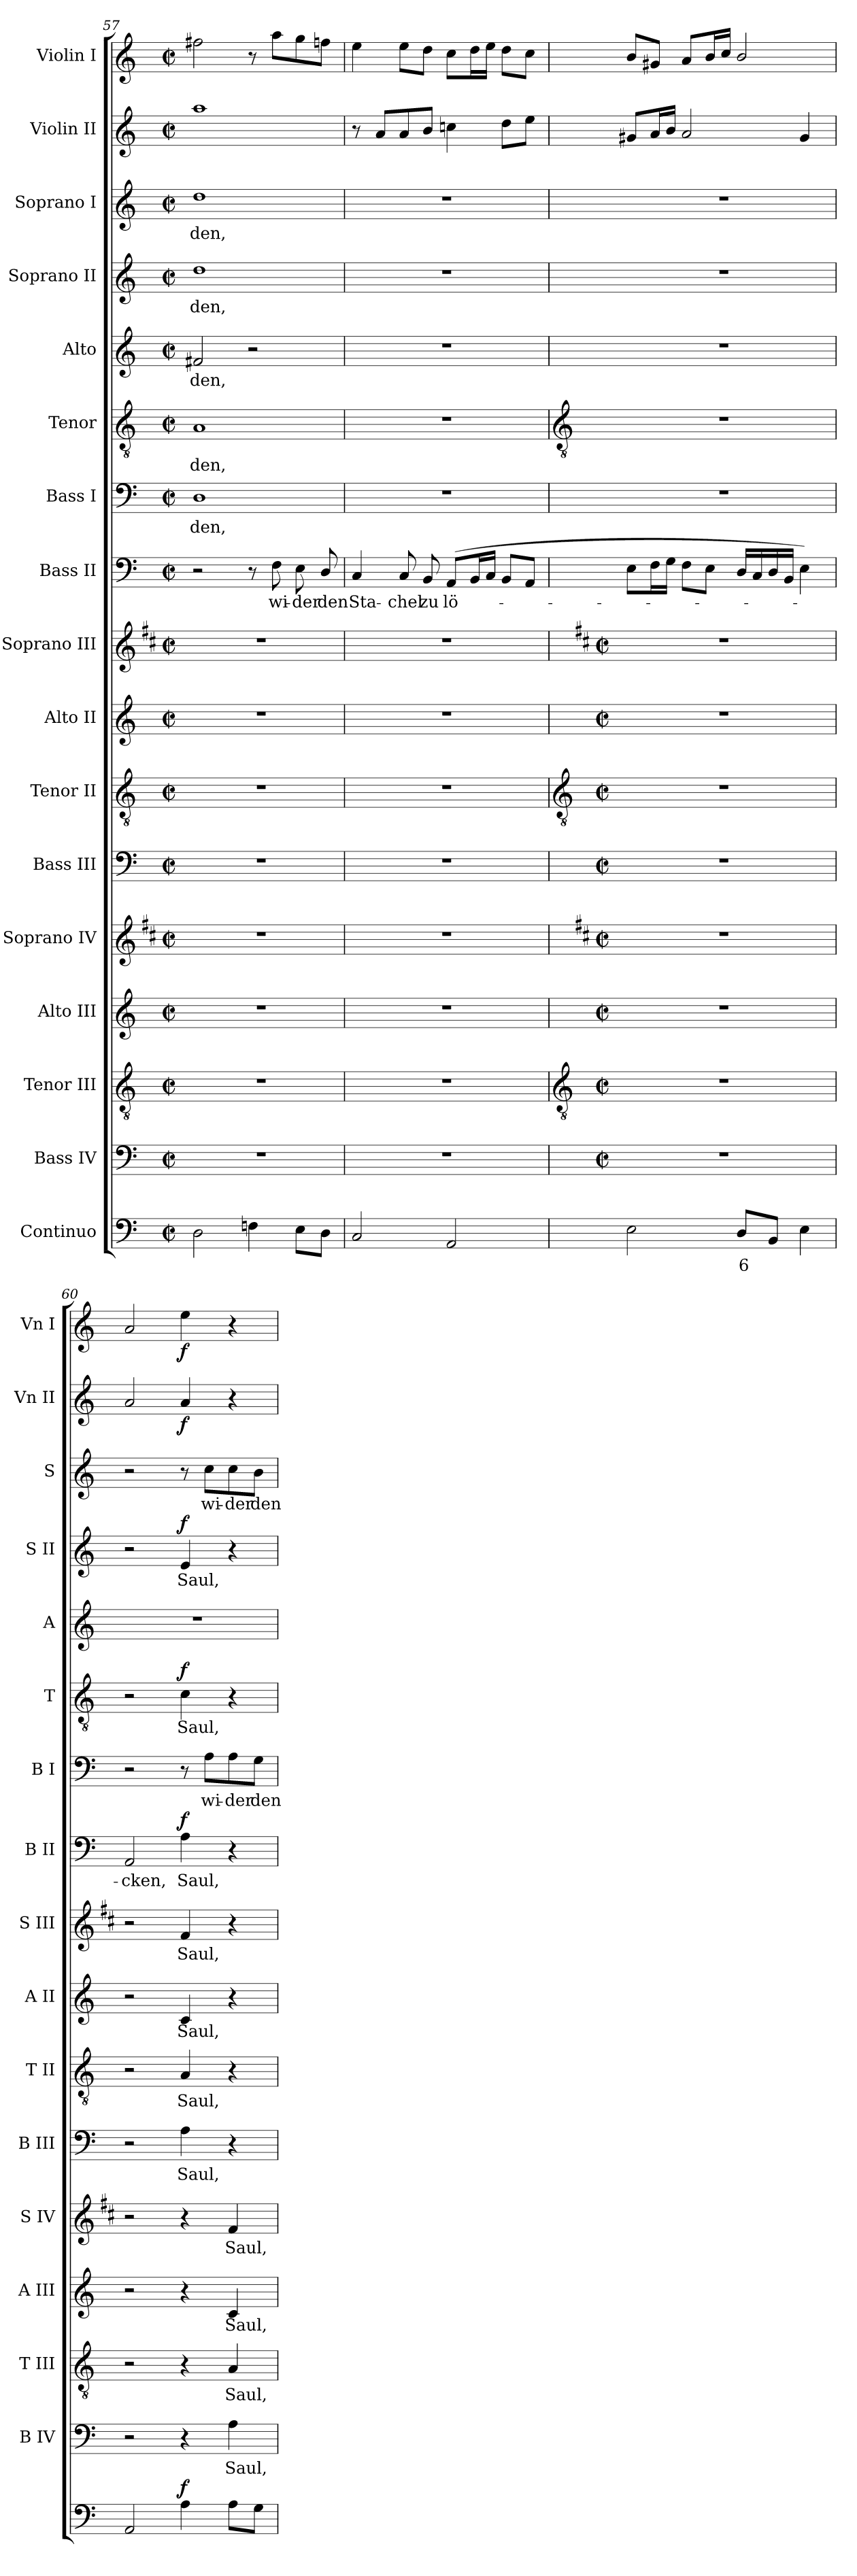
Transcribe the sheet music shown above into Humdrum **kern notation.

**kern	**text	**dynam	**kern	**text	**kern	**text	**kern	**text	**kern	**text	**kern	**text	**kern	**text	**kern	**text	**kern	**text	**kern	**text	**dynam	**kern	**text	**kern	**text	**dynam	**kern	**text	**kern	**text	**dynam	**kern	**text	**kern	**dynam	**kern	**dynam
*part17	*part17	*part17	*part16	*part16	*part15	*part15	*part14	*part14	*part13	*part13	*part12	*part12	*part11	*part11	*part10	*part10	*part9	*part9	*part8	*part8	*part8	*part7	*part7	*part6	*part6	*part6	*part5	*part5	*part4	*part4	*part4	*part3	*part3	*part2	*part2	*part1	*part1
*staff17	*staff17	*staff17	*staff16	*staff16	*staff15	*staff15	*staff14	*staff14	*staff13	*staff13	*staff12	*staff12	*staff11	*staff11	*staff10	*staff10	*staff9	*staff9	*staff8	*staff8	*staff8	*staff7	*staff7	*staff6	*staff6	*staff6	*staff5	*staff5	*staff4	*staff4	*staff4	*staff3	*staff3	*staff2	*staff2	*staff1	*staff1
*I"Continuo	*	*	*I"Bass IV	*	*I"Tenor III	*	*I"Alto III	*	*I"Soprano IV	*	*I"Bass III	*	*I"Tenor II	*	*I"Alto II	*	*I"Soprano III	*	*I"Bass II	*	*	*I"Bass I	*	*I"Tenor	*	*	*I"Alto	*	*I"Soprano II	*	*	*I"Soprano I	*	*I"Violin II	*	*I"Violin I	*
*	*	*	*I'B IV	*	*I'T III	*	*I'A III	*	*I'S IV	*	*I'B III	*	*I'T II	*	*I'A II	*	*I'S III	*	*I'B II	*	*	*I'B I	*	*I'T	*	*	*I'A	*	*I'S II	*	*	*I'S	*	*I'Vn II	*	*I'Vn I	*
*clefF4	*	*	*clefF4	*	*clefGv2	*	*clefG2	*	*clefG2	*	*clefF4	*	*clefGv2	*	*clefG2	*	*clefG2	*	*clefF4	*	*	*clefF4	*	*clefGv2	*	*	*clefG2	*	*clefG2	*	*	*clefG2	*	*clefG2	*	*clefG2	*
*	*	*	*	*	*	*	*	*	*ITrd1c2	*	*	*	*	*	*	*	*ITrd1c2	*	*	*	*	*	*	*	*	*	*	*	*	*	*	*	*	*	*	*	*
*k[]	*	*	*k[]	*	*k[]	*	*k[]	*	*k[]	*	*k[]	*	*k[]	*	*k[]	*	*k[]	*	*k[]	*	*	*k[]	*	*k[]	*	*	*k[]	*	*k[]	*	*	*k[]	*	*k[]	*	*k[]	*
*C:	*	*	*C:	*	*C:	*	*C:	*	*C:	*	*C:	*	*C:	*	*C:	*	*C:	*	*C:	*	*	*C:	*	*C:	*	*	*C:	*	*C:	*	*	*C:	*	*C:	*	*C:	*
*M2/2	*	*	*M2/2	*	*M2/2	*	*M2/2	*	*M2/2	*	*M2/2	*	*M2/2	*	*M2/2	*	*M2/2	*	*M2/2	*	*	*M2/2	*	*M2/2	*	*	*M2/2	*	*M2/2	*	*	*M2/2	*	*M2/2	*	*M2/2	*
*met(c|)	*	*	*met(c|)	*	*met(c|)	*	*met(c|)	*	*met(c|)	*	*met(c|)	*	*met(c|)	*	*met(c|)	*	*met(c|)	*	*met(c|)	*	*	*met(c|)	*	*met(c|)	*	*	*met(c|)	*	*met(c|)	*	*	*met(c|)	*	*met(c|)	*	*met(c|)	*
=57	=57	=57	=57	=57	=57	=57	=57	=57	=57	=57	=57	=57	=57	=57	=57	=57	=57	=57	=57	=57	=57	=57	=57	=57	=57	=57	=57	=57	=57	=57	=57	=57	=57	=57	=57	=57	=57
!	!	!	!	!	!	!	!	!	!	!	!	!	!	!	!	!	!	!	!	!	!	!	!LO:LY:b	!	!LO:LY:b	!	!	!LO:LY:b	!	!LO:LY:b	!	!	!LO:LY:b	!	!	!	!
2D	.	.	1r	.	1r	.	1r	.	1r	.	1r	.	1r	.	1r	.	1r	.	2r	.	.	1D	-den,	1A	-den,	.	2f#X	-den,	1dd	den,	.	1dd	den,	1aa	.	2ff#X	.
4Fn	.	.	.	.	.	.	.	.	.	.	.	.	.	.	.	.	.	.	8r	.	.	.	.	.	.	.	2r	.	.	.	.	.	.	.	.	8r	.
!	!	!	!	!	!	!	!	!	!	!	!	!	!	!	!	!	!	!	!	!LO:LY:b	!	!	!	!	!	!	!	!	!	!	!	!	!	!	!	!	!
.	.	.	.	.	.	.	.	.	.	.	.	.	.	.	.	.	.	.	8F	wi-	.	.	.	.	.	.	.	.	.	.	.	.	.	.	.	8aaL	.
!	!	!	!	!	!	!	!	!	!	!	!	!	!	!	!	!	!	!	!	!LO:LY:b	!	!	!	!	!	!	!	!	!	!	!	!	!	!	!	!	!
8EL	.	.	.	.	.	.	.	.	.	.	.	.	.	.	.	.	.	.	8E	-der	.	.	.	.	.	.	.	.	.	.	.	.	.	.	.	8gg	.
!	!	!	!	!	!	!	!	!	!	!	!	!	!	!	!	!	!	!	!	!LO:LY:b	!	!	!	!	!	!	!	!	!	!	!	!	!	!	!	!	!
8DJ	.	.	.	.	.	.	.	.	.	.	.	.	.	.	.	.	.	.	8D/	den	.	.	.	.	.	.	.	.	.	.	.	.	.	.	.	8ffnJ	.
=58	=58	=58	=58	=58	=58	=58	=58	=58	=58	=58	=58	=58	=58	=58	=58	=58	=58	=58	=58	=58	=58	=58	=58	=58	=58	=58	=58	=58	=58	=58	=58	=58	=58	=58	=58	=58	=58
!	!	!	!	!	!	!	!	!	!	!	!	!	!	!	!	!	!	!	!	!LO:LY:b	!	!	!	!	!	!	!	!	!	!	!	!	!	!	!	!	!
2C	.	.	1r	.	1r	.	1r	.	1r	.	1r	.	1r	.	1r	.	1r	.	4C	Sta-	.	1r	.	1r	.	.	1r	.	1r	.	.	1r	.	8r	.	4ee	.
.	.	.	.	.	.	.	.	.	.	.	.	.	.	.	.	.	.	.	.	.	.	.	.	.	.	.	.	.	.	.	.	.	.	8aL	.	.	.
!	!	!	!	!	!	!	!	!	!	!	!	!	!	!	!	!	!	!	!	!LO:LY:b	!	!	!	!	!	!	!	!	!	!	!	!	!	!	!	!	!
.	.	.	.	.	.	.	.	.	.	.	.	.	.	.	.	.	.	.	8C	-chel	.	.	.	.	.	.	.	.	.	.	.	.	.	8a	.	8eeL	.
!	!	!	!	!	!	!	!	!	!	!	!	!	!	!	!	!	!	!	!	!LO:LY:b	!	!	!	!	!	!	!	!	!	!	!	!	!	!	!	!	!
.	.	.	.	.	.	.	.	.	.	.	.	.	.	.	.	.	.	.	8BB	zu	.	.	.	.	.	.	.	.	.	.	.	.	.	8bJ	.	8ddJ	.
!	!	!	!	!	!	!	!	!	!	!	!	!	!	!	!	!	!	!	!	!LO:LY:b	!	!	!	!	!	!	!	!	!	!	!	!	!	!	!	!	!
2AA	.	.	.	.	.	.	.	.	.	.	.	.	.	.	.	.	.	.	(>8AAL	lö-	.	.	.	.	.	.	.	.	.	.	.	.	.	4ccn	.	8ccL	.
.	.	.	.	.	.	.	.	.	.	.	.	.	.	.	.	.	.	.	16BBL	.	.	.	.	.	.	.	.	.	.	.	.	.	.	.	.	16ddL	.
.	.	.	.	.	.	.	.	.	.	.	.	.	.	.	.	.	.	.	16CJJ	.	.	.	.	.	.	.	.	.	.	.	.	.	.	.	.	16eeJJ	.
.	.	.	.	.	.	.	.	.	.	.	.	.	.	.	.	.	.	.	8BBL	.	.	.	.	.	.	.	.	.	.	.	.	.	.	8ddL	.	8ddL	.
.	.	.	.	.	.	.	.	.	.	.	.	.	.	.	.	.	.	.	8AAJ	.	.	.	.	.	.	.	.	.	.	.	.	.	.	8eeJ	.	8ccJ	.
!!LO:LB:g=z
=59	=59	=59	=59	=59	=59	=59	=59	=59	=59	=59	=59	=59	=59	=59	=59	=59	=59	=59	=59	=59	=59	=59	=59	=59	=59	=59	=59	=59	=59	=59	=59	=59	=59	=59	=59	=59	=59
*	*	*	*	*	*clefGv2	*	*	*	*	*	*	*	*clefGv2	*	*	*	*	*	*	*	*	*	*	*clefGv2	*	*	*	*	*	*	*	*	*	*	*	*	*
*	*	*	*k[]	*	*k[]	*	*k[]	*	*k[]	*	*k[]	*	*k[]	*	*k[]	*	*k[]	*	*	*	*	*	*	*	*	*	*	*	*	*	*	*	*	*	*	*	*
*	*	*	*C:	*	*C:	*	*C:	*	*C:	*	*C:	*	*C:	*	*C:	*	*C:	*	*	*	*	*	*	*	*	*	*	*	*	*	*	*	*	*	*	*	*
*	*	*	*M2/2	*	*M2/2	*	*M2/2	*	*M2/2	*	*M2/2	*	*M2/2	*	*M2/2	*	*M2/2	*	*	*	*	*	*	*	*	*	*	*	*	*	*	*	*	*	*	*	*
*	*	*	*met(c|)	*	*met(c|)	*	*met(c|)	*	*met(c|)	*	*met(c|)	*	*met(c|)	*	*met(c|)	*	*met(c|)	*	*	*	*	*	*	*	*	*	*	*	*	*	*	*	*	*	*	*	*
2E	.	.	1r	.	1r	.	1r	.	1r	.	1r	.	1r	.	1r	.	1r	.	8EL	.	.	1r	.	1r	.	.	1r	.	1r	.	.	1r	.	8g#XL	.	8bL	.
.	.	.	.	.	.	.	.	.	.	.	.	.	.	.	.	.	.	.	16FL	.	.	.	.	.	.	.	.	.	.	.	.	.	.	16aL	.	8g#XJ	.
.	.	.	.	.	.	.	.	.	.	.	.	.	.	.	.	.	.	.	16GJJ	.	.	.	.	.	.	.	.	.	.	.	.	.	.	16bJJ	.	.	.
.	.	.	.	.	.	.	.	.	.	.	.	.	.	.	.	.	.	.	8FL	.	.	.	.	.	.	.	.	.	.	.	.	.	.	2a	.	8a/L	.
.	.	.	.	.	.	.	.	.	.	.	.	.	.	.	.	.	.	.	8EJ	.	.	.	.	.	.	.	.	.	.	.	.	.	.	.	.	16b/L	.
.	.	.	.	.	.	.	.	.	.	.	.	.	.	.	.	.	.	.	.	.	.	.	.	.	.	.	.	.	.	.	.	.	.	.	.	16cc/JJ	.
!	!LO:LY:b	!	!	!	!	!	!	!	!	!	!	!	!	!	!	!	!	!	!	!	!	!	!	!	!	!	!	!	!	!	!	!	!	!	!	!	!
8DL	6	.	.	.	.	.	.	.	.	.	.	.	.	.	.	.	.	.	16DLL	.	.	.	.	.	.	.	.	.	.	.	.	.	.	.	.	2b/	.
.	.	.	.	.	.	.	.	.	.	.	.	.	.	.	.	.	.	.	16C	.	.	.	.	.	.	.	.	.	.	.	.	.	.	.	.	.	.
8BBJ	.	.	.	.	.	.	.	.	.	.	.	.	.	.	.	.	.	.	16D	.	.	.	.	.	.	.	.	.	.	.	.	.	.	.	.	.	.
.	.	.	.	.	.	.	.	.	.	.	.	.	.	.	.	.	.	.	16BBJJ	.	.	.	.	.	.	.	.	.	.	.	.	.	.	.	.	.	.
4E	.	.	.	.	.	.	.	.	.	.	.	.	.	.	.	.	.	.	4E)	.	.	.	.	.	.	.	.	.	.	.	.	.	.	4g#	.	.	.
=60	=60	=60	=60	=60	=60	=60	=60	=60	=60	=60	=60	=60	=60	=60	=60	=60	=60	=60	=60	=60	=60	=60	=60	=60	=60	=60	=60	=60	=60	=60	=60	=60	=60	=60	=60	=60	=60
!	!	!	!	!	!	!	!	!	!	!	!	!	!	!	!	!	!	!	!	!LO:LY:b	!	!	!	!	!	!	!	!	!	!	!	!	!	!	!	!	!
2AA	.	.	2r	.	2r	.	2r	.	2r	.	2r	.	2r	.	2r	.	2r	.	2AA	cken,	.	2r	.	2r	.	.	1r	.	2r	.	.	2r	.	2a	.	2a	.
!	!	!LO:DY:b	!	!	!	!	!	!	!	!	!	!LO:LY:b	!	!LO:LY:b	!	!LO:LY:b	!	!LO:LY:b	!	!LO:LY:b	!LO:DY:b	!	!	!	!LO:LY:b	!LO:DY:b	!	!	!	!LO:LY:b	!LO:DY:b	!	!	!	!LO:DY:b	!	!LO:DY:b
4A	.	f	4r	.	4r	.	4r	.	4r	.	4A	Saul,	4A	Saul,	4c	Saul,	4e	Saul,	4A	Saul,	f	8r	.	4c	Saul,	f	.	.	4e	Saul,	f	8r	.	4a	f	4ee	f
!	!	!	!	!	!	!	!	!	!	!	!	!	!	!	!	!	!	!	!	!	!	!	!LO:LY:b	!	!	!	!	!	!	!	!	!	!LO:LY:b	!	!	!	!
.	.	.	.	.	.	.	.	.	.	.	.	.	.	.	.	.	.	.	.	.	.	8A\L	wi-	.	.	.	.	.	.	.	.	8cc\L	wi-	.	.	.	.
!	!	!	!	!LO:LY:b	!	!LO:LY:b	!	!LO:LY:b	!	!LO:LY:b	!	!	!	!	!	!	!	!	!	!	!	!	!LO:LY:b	!	!	!	!	!	!	!	!	!	!LO:LY:b	!	!	!	!
8AL	.	.	4A	Saul,	4A	Saul,	4c	Saul,	4e	Saul,	4r	.	4r	.	4r	.	4r	.	4r	.	.	8A\	-der	4r	.	.	.	.	4r	.	.	8cc\	-der	4r	.	4r	.
!	!	!	!	!	!	!	!	!	!	!	!	!	!	!	!	!	!	!	!	!	!	!	!LO:LY:b	!	!	!	!	!	!	!	!	!	!LO:LY:b	!	!	!	!
8GJ	.	.	.	.	.	.	.	.	.	.	.	.	.	.	.	.	.	.	.	.	.	8G\J	den	.	.	.	.	.	.	.	.	8b\J	den	.	.	.	.
=	=	=	=	=	=	=	=	=	=	=	=	=	=	=	=	=	=	=	=	=	=	=	=	=	=	=	=	=	=	=	=	=	=	=	=	=	=
*-	*-	*-	*-	*-	*-	*-	*-	*-	*-	*-	*-	*-	*-	*-	*-	*-	*-	*-	*-	*-	*-	*-	*-	*-	*-	*-	*-	*-	*-	*-	*-	*-	*-	*-	*-	*-	*-
